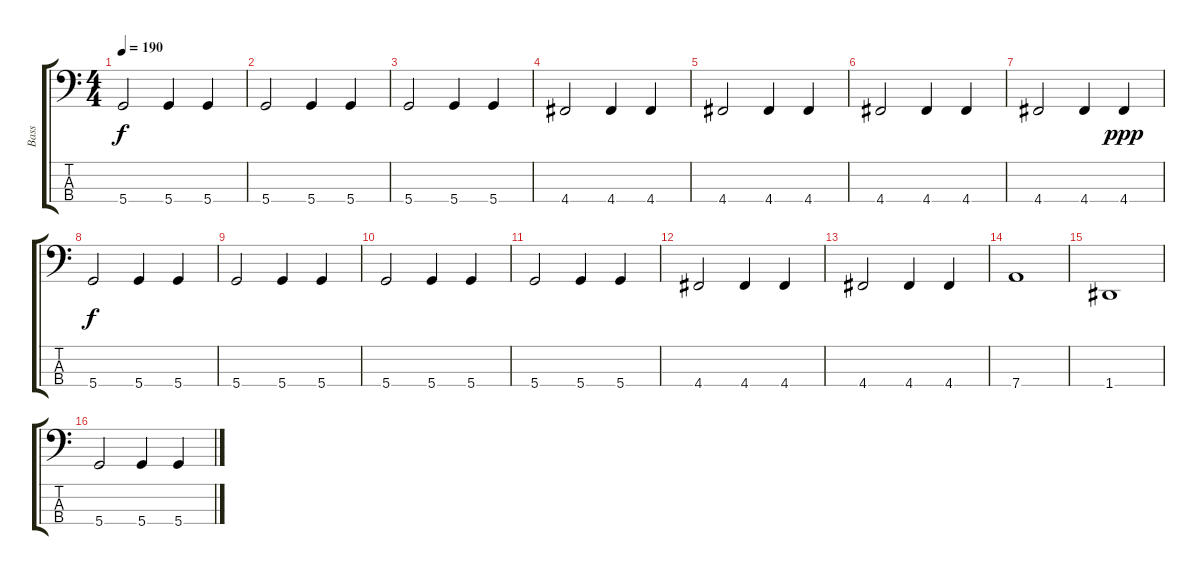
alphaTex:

\track ("Bass" "Bass") {instrument electricbassfinger}
\staff {score tabs}
\tuning (G2 D2 A1 D1) {hide}
\ts (4 4)
\tempo 190
\clef f4
\ks c
5.4.2{dy f} 5.4.4 5.4.4 |
5.4.2 5.4.4 5.4.4 |
5.4.2 5.4.4 5.4.4 |
4.4.2 4.4.4 4.4.4 |
4.4.2 4.4.4 4.4.4 |
4.4.2 4.4.4 4.4.4 |
4.4.2 4.4.4 4.4.4{dy ppp} |
5.4.2{dy f} 5.4.4 5.4.4 |
5.4.2 5.4.4 5.4.4 |
5.4.2 5.4.4 5.4.4 |
5.4.2 5.4.4 5.4.4 |
4.4.2 4.4.4 4.4.4 |
4.4.2 4.4.4 4.4.4 |
7.4.1 |
1.4.1 |
5.4.2 5.4.4 5.4.4
